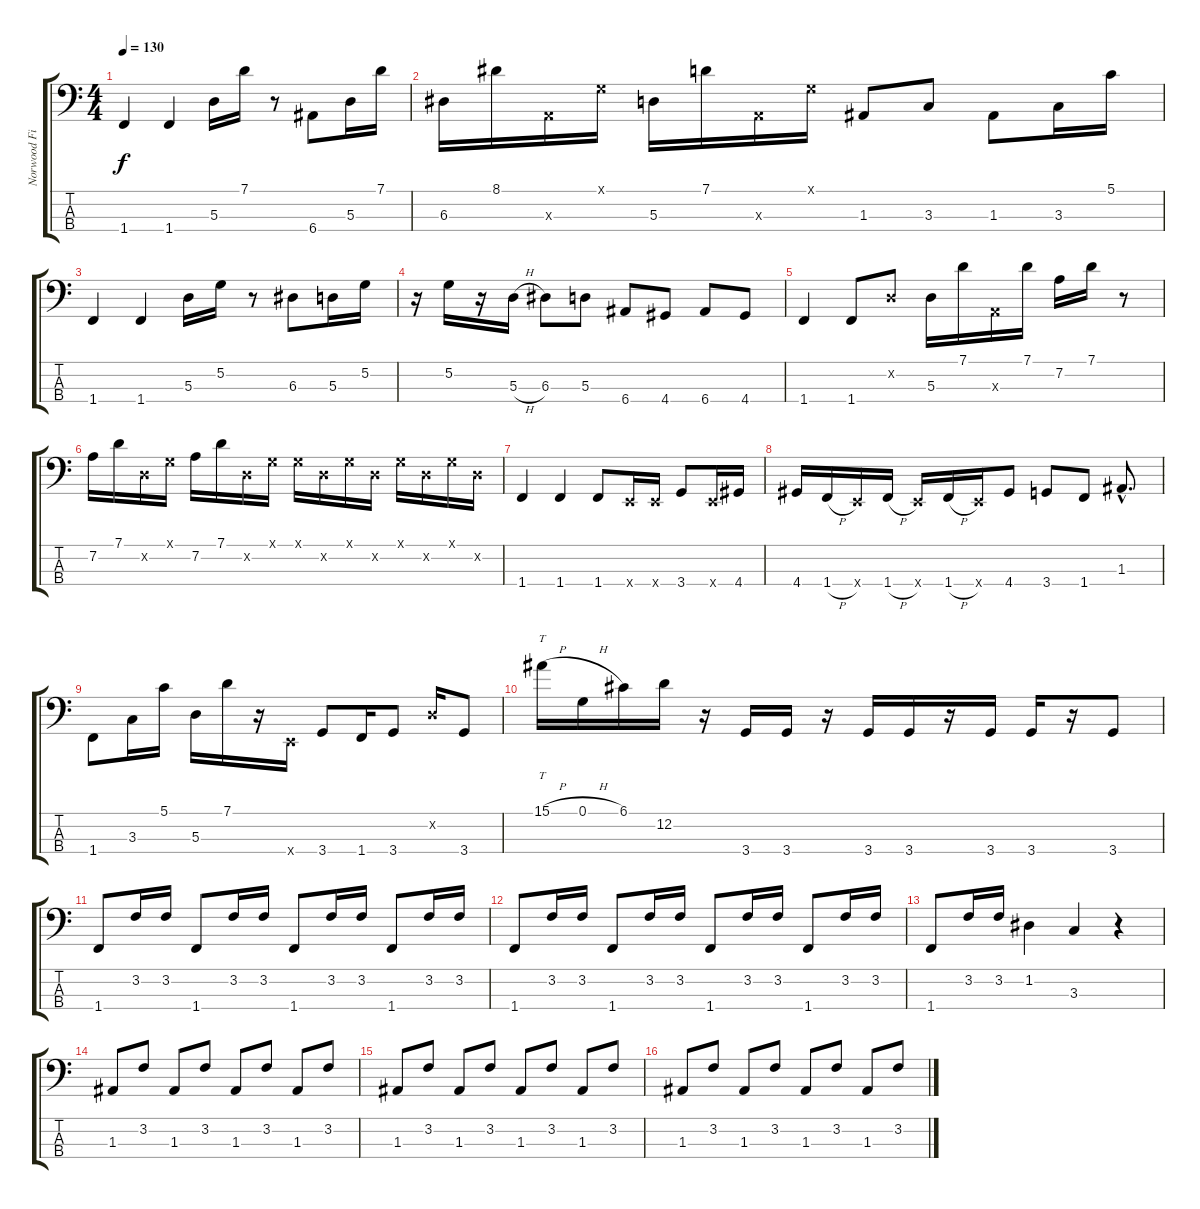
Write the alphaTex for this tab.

\track ("Norwood Fisher" "Norwood Fi") {instrument slapbass1}
\staff {score tabs}
\tuning (G2 D2 A1 E1) {hide}
\ts (4 4)
\tempo 130
\clef f4
\ks c
1.4.4{dy f} 1.4.4 5.3.16 7.1.16 r.8 6.4.8 5.3.16 7.1.16 |
6.3.16 8.1.16 0.3{x}.16 0.1{x}.16 5.3.16 7.1.16 0.3{x}.16 0.1{x}.16 1.3.8 3.3.8 1.3.8 3.3.16 5.1.16 |
1.4.4 1.4.4 5.3.16 5.2.16 r.8 6.3.8 5.3.16 5.2.16 |
r.16 5.2.16 r.16 5.3{h}.16 6.3.8 5.3.8 6.4.8 4.4.8 6.4.8 4.4.8 |
1.4.4 1.4.8 0.2{x}.8 5.3.16 7.1.16 0.3{x}.16 7.1.16 7.2.16 7.1.16 r.8 |
7.2.16 7.1.16 0.2{x}.16 0.1{x}.16 7.2.16 7.1.16 0.2{x}.16 0.1{x}.16 0.1{x}.16 0.2{x}.16 0.1{x}.16 0.2{x}.16 0.1{x}.16 0.2{x}.16 0.1{x}.16 0.2{x}.16 |
1.4.4 1.4.4 1.4.8 0.4{x}.16 0.4{x}.16 3.4.8 0.4{x}.16 4.4.16 |
4.4.16 1.4{h}.16 0.4{x}.16 1.4{h}.16 0.4{x}.16 1.4{h}.16 0.4{x}.16 4.4.8 3.4.8 1.4.8 1.3{hac}.8{d} |
1.4.8 3.3.16 5.1.16 5.3.16 7.1.16 r.16 0.4{x}.16 3.4.8 1.4.16 3.4.8 0.2{x}.16 3.4.8 |
15.1{h}.16{tt} 0.1{h}.16 6.1.16 12.2.16 r.16 3.4.16 3.4.16 r.16 3.4.16 3.4.16 r.16 3.4.16 3.4.16 r.16 3.4.8 |
1.4.8 3.2.16 3.2.16 1.4.8 3.2.16 3.2.16 1.4.8 3.2.16 3.2.16 1.4.8 3.2.16 3.2.16 |
1.4.8 3.2.16 3.2.16 1.4.8 3.2.16 3.2.16 1.4.8 3.2.16 3.2.16 1.4.8 3.2.16 3.2.16 |
1.4.8 3.2.16 3.2.16 1.2.4 3.3.4 r.4 |
1.3.8 3.2.8 1.3.8 3.2.8 1.3.8 3.2.8 1.3.8 3.2.8 |
1.3.8 3.2.8 1.3.8 3.2.8 1.3.8 3.2.8 1.3.8 3.2.8 |
1.3.8 3.2.8 1.3.8 3.2.8 1.3.8 3.2.8 1.3.8 3.2.8
